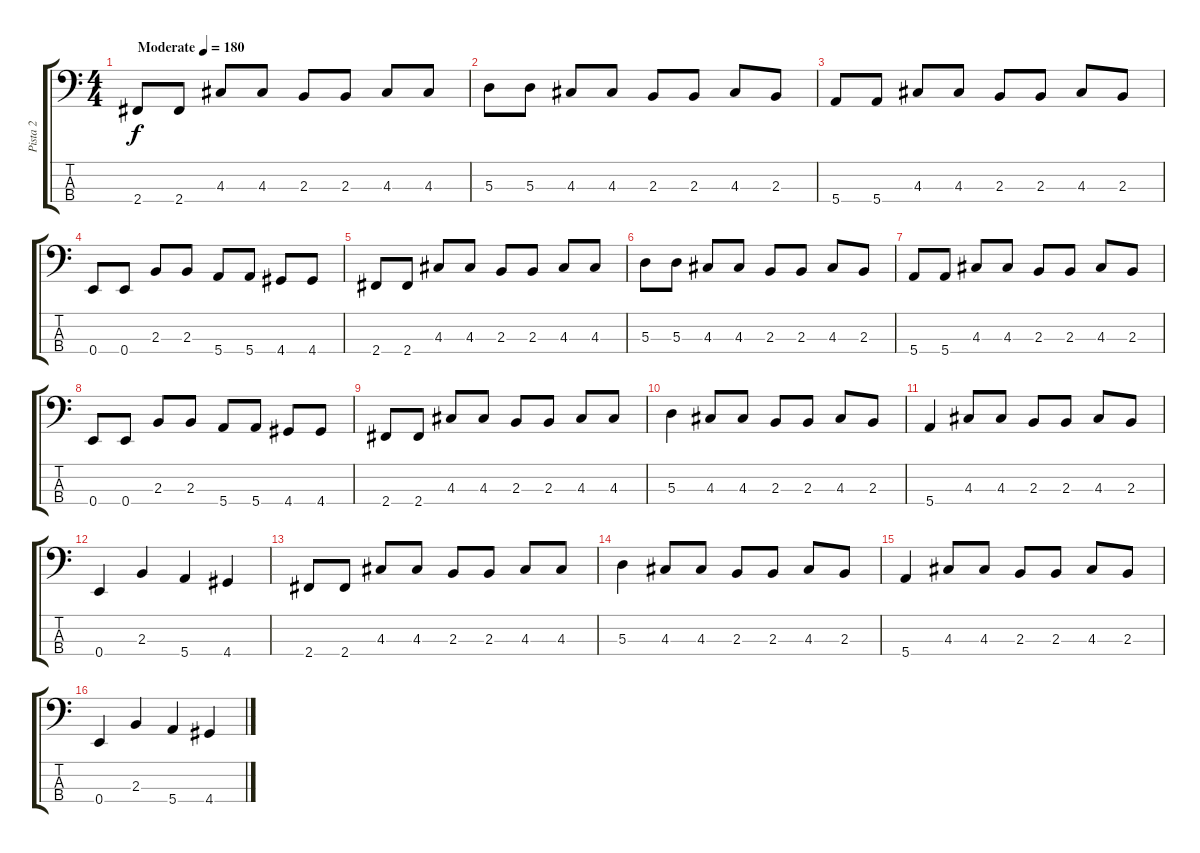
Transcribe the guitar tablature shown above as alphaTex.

\track ("Pista 2" "Pista 2") {instrument electricbassfinger}
\staff {score tabs}
\tuning (G2 D2 A1 E1) {hide}
\ts (4 4)
\tempo (180 "Moderate")
\clef f4
\ks c
2.4.8{dy f instrument electricbassfinger} 2.4.8 4.3.8 4.3.8 2.3.8 2.3.8 4.3.8 4.3.8 |
5.3.8 5.3.8 4.3.8 4.3.8 2.3.8 2.3.8 4.3.8 2.3.8 |
5.4.8 5.4.8 4.3.8 4.3.8 2.3.8 2.3.8 4.3.8 2.3.8 |
0.4.8 0.4.8 2.3.8 2.3.8 5.4.8 5.4.8 4.4.8 4.4.8 |
2.4.8 2.4.8 4.3.8 4.3.8 2.3.8 2.3.8 4.3.8 4.3.8 |
5.3.8 5.3.8 4.3.8 4.3.8 2.3.8 2.3.8 4.3.8 2.3.8 |
5.4.8 5.4.8 4.3.8 4.3.8 2.3.8 2.3.8 4.3.8 2.3.8 |
0.4.8 0.4.8 2.3.8 2.3.8 5.4.8 5.4.8 4.4.8 4.4.8 |
2.4.8 2.4.8 4.3.8 4.3.8 2.3.8 2.3.8 4.3.8 4.3.8 |
5.3.4 4.3.8 4.3.8 2.3.8 2.3.8 4.3.8 2.3.8 |
5.4.4 4.3.8 4.3.8 2.3.8 2.3.8 4.3.8 2.3.8 |
0.4.4 2.3.4 5.4.4 4.4.4 |
2.4.8 2.4.8 4.3.8 4.3.8 2.3.8 2.3.8 4.3.8 4.3.8 |
5.3.4 4.3.8 4.3.8 2.3.8 2.3.8 4.3.8 2.3.8 |
5.4.4 4.3.8 4.3.8 2.3.8 2.3.8 4.3.8 2.3.8 |
0.4.4 2.3.4 5.4.4 4.4.4
